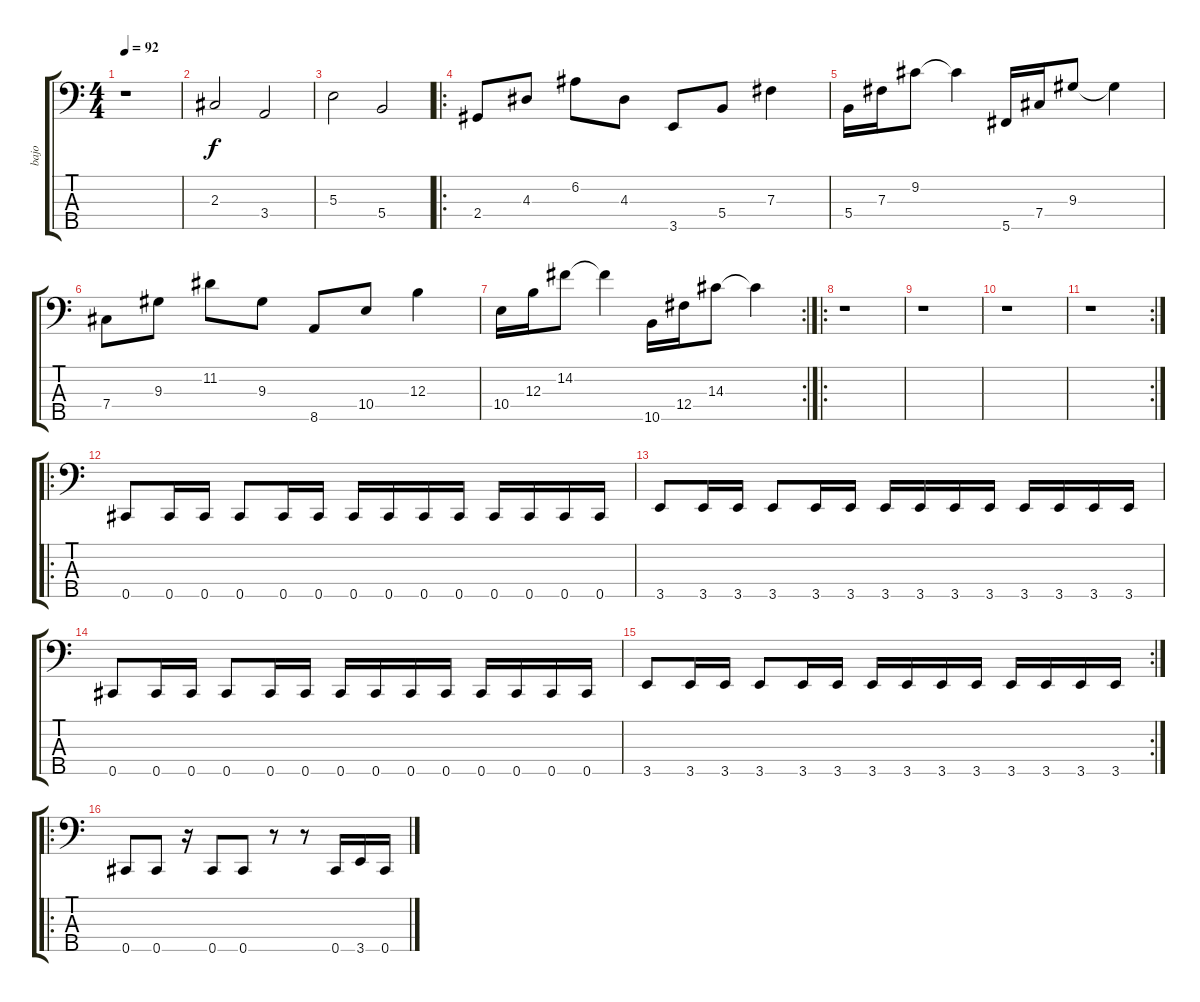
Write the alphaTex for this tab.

\track ("bajo" "bajo") {instrument electricbassfinger}
\staff {score tabs}
\tuning (A2 E2 B1 Gb1 Db1) {hide}
\ts (4 4)
\tempo 92
\clef f4
\ks c
r.1{dy f} |
2.3.2 3.4.2 |
5.3.2 5.4.2 |
\ro
2.4.8 4.3.8 6.2.8 4.3.8 3.5.8 5.4.8 7.3.4 |
5.4.16 7.3.16 9.2.8 9.2{t}.4 5.5.16 7.4.16 9.3.8 9.3{t}.4 |
7.4.8 9.3.8 11.2.8 9.3.8 8.5.8 10.4.8 12.3.4 |
\rc 2
10.4.16 12.3.16 14.2.8 14.2{t}.4 10.5.16 12.4.16 14.3.8 14.3{t}.4 |
\ro
r.1 |
r.1 |
r.1 |
\rc 2
r.1 |
\ro
0.5.8 0.5.16 0.5.16 0.5.8 0.5.16 0.5.16 0.5.16 0.5.16 0.5.16 0.5.16 0.5.16 0.5.16 0.5.16 0.5.16 |
3.5.8 3.5.16 3.5.16 3.5.8 3.5.16 3.5.16 3.5.16 3.5.16 3.5.16 3.5.16 3.5.16 3.5.16 3.5.16 3.5.16 |
0.5.8 0.5.16 0.5.16 0.5.8 0.5.16 0.5.16 0.5.16 0.5.16 0.5.16 0.5.16 0.5.16 0.5.16 0.5.16 0.5.16 |
\rc 2
3.5.8 3.5.16 3.5.16 3.5.8 3.5.16 3.5.16 3.5.16 3.5.16 3.5.16 3.5.16 3.5.16 3.5.16 3.5.16 3.5.16 |
\ro
0.5.8 0.5.8 r.16 0.5.8 0.5.8 r.8 r.8 0.5.16 3.5.16 0.5.16
